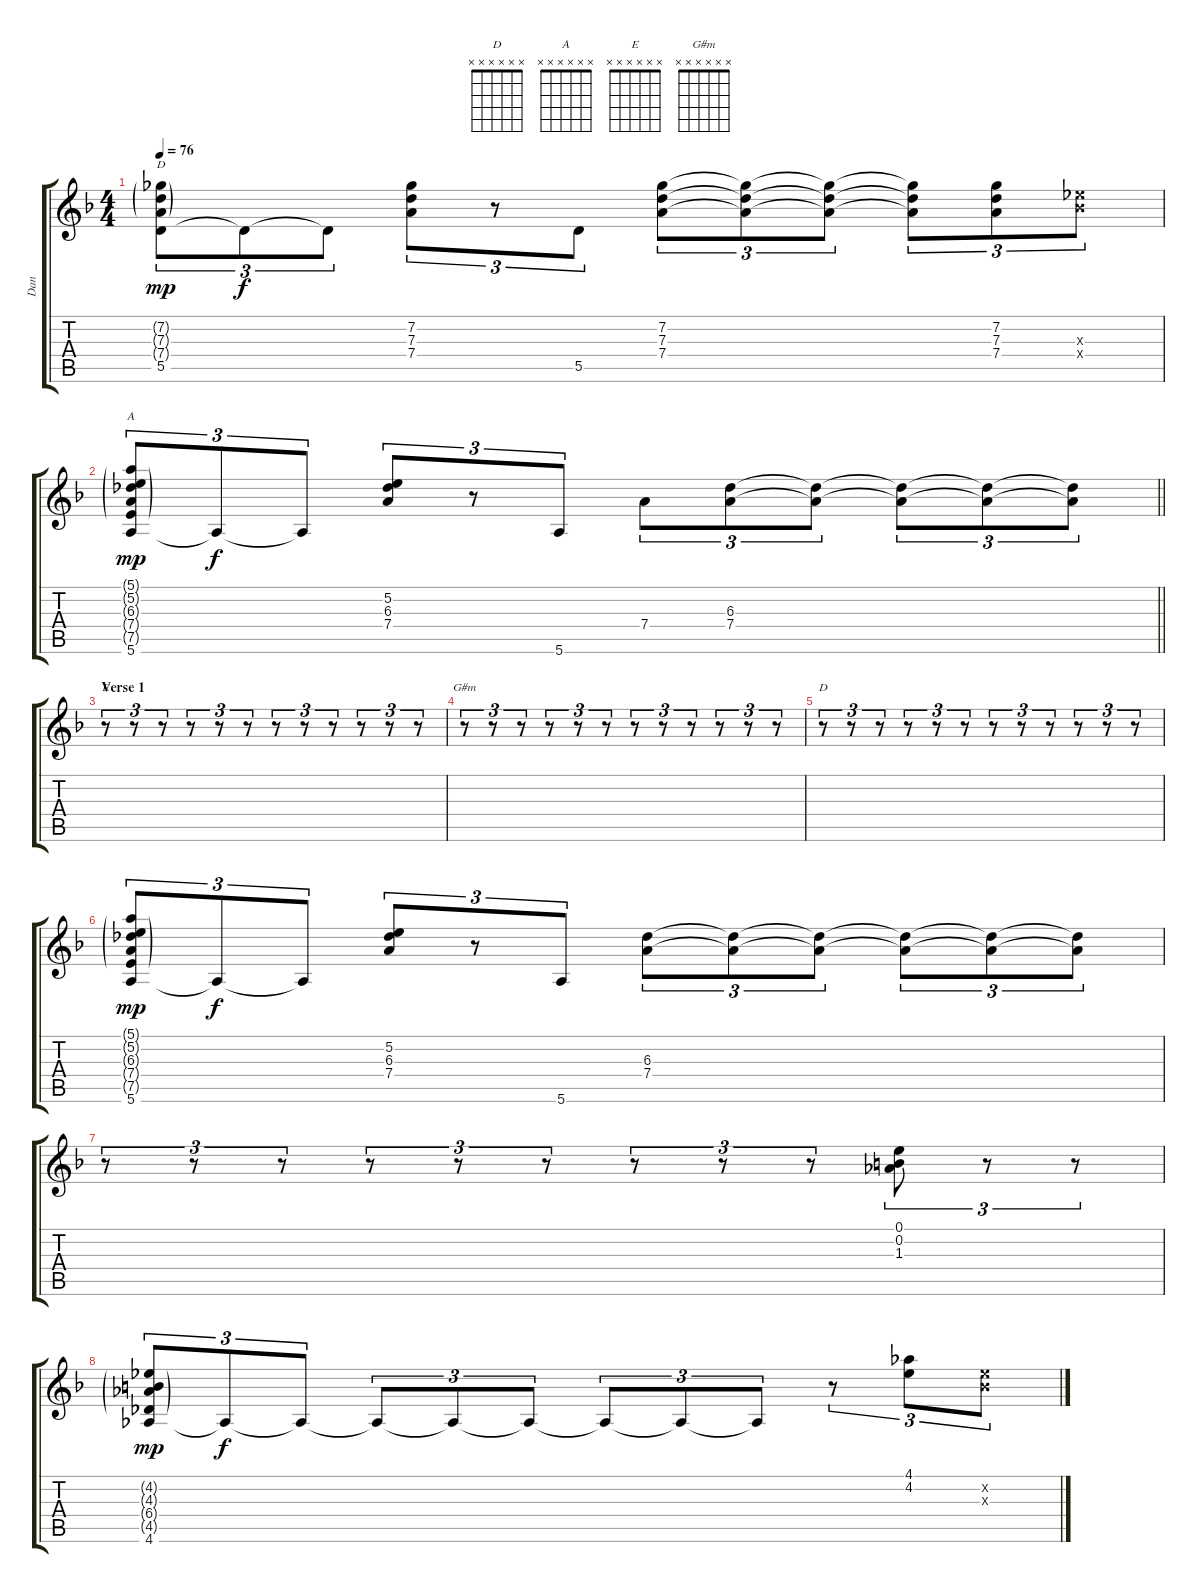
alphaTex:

\track ("Dan" "Dan") {instrument electricguitarclean}
\staff {score tabs}
\tuning (E4 B3 G3 D3 A2 E2) {hide}
\chord ("D" 6 8 8 8 6 x) {firstfret 6 barre 6}
\chord ("A" x x x x x x)
\chord ("E" x x x x x x)
\chord ("G#m" x x x x x x)
\chord ("D" x x x x x x)
\ts (4 4)
\tempo 76
\clef g2
\ks f
(7.2{g} 7.3{g} 7.4{g} 5.5).8{tu (3 2) ch "D" dy mp} 5.5{t}.8{tu (3 2) dy f} 5.5{t}.8{tu (3 2)} (7.2 7.3 7.4).8{tu (3 2)} r.8{tu (3 2)} 5.5.8{tu (3 2)} (7.2 7.3 7.4).8{tu (3 2)} (7.2{t} 7.3{t} 7.4{t}).8{tu (3 2)} (7.2{t} 7.3{t} 7.4{t}).8{tu (3 2)} (7.2{t} 7.3{t} 7.4{t}).8{tu (3 2)} (7.2 7.3 7.4).8{tu (3 2)} (8.3{x} 8.4{x}).8{tu (3 2)} |
\barLineRight lightlight
(5.1{g} 5.2{g} 6.3{g} 7.4{g} 7.5{g} 5.6).8{tu (3 2) ch "A" dy mp} 5.6{t}.8{tu (3 2) dy f} 5.6{t}.8{tu (3 2)} (5.2 6.3 7.4).8{tu (3 2)} r.8{tu (3 2)} 5.6.8{tu (3 2)} 7.4.8{tu (3 2)} (6.3 7.4).8{tu (3 2)} (6.3{t} 7.4{t}).8{tu (3 2)} (6.3{t} 7.4{t}).8{tu (3 2)} (6.3{t} 7.4{t}).8{tu (3 2)} (6.3{t} 7.4{t}).8{tu (3 2)} |
\section ("" "Verse 1")
r.8{tu (3 2) ch "E"} r.8{tu (3 2)} r.8{tu (3 2)} r.8{tu (3 2)} r.8{tu (3 2)} r.8{tu (3 2)} r.8{tu (3 2)} r.8{tu (3 2)} r.8{tu (3 2)} r.8{tu (3 2)} r.8{tu (3 2)} r.8{tu (3 2)} |
r.8{tu (3 2) ch "G#m"} r.8{tu (3 2)} r.8{tu (3 2)} r.8{tu (3 2)} r.8{tu (3 2)} r.8{tu (3 2)} r.8{tu (3 2)} r.8{tu (3 2)} r.8{tu (3 2)} r.8{tu (3 2)} r.8{tu (3 2)} r.8{tu (3 2)} |
r.8{tu (3 2) ch "D"} r.8{tu (3 2)} r.8{tu (3 2)} r.8{tu (3 2)} r.8{tu (3 2)} r.8{tu (3 2)} r.8{tu (3 2)} r.8{tu (3 2)} r.8{tu (3 2)} r.8{tu (3 2)} r.8{tu (3 2)} r.8{tu (3 2)} |
(5.1{g} 5.2{g} 6.3{g} 7.4{g} 7.5{g} 5.6).8{tu (3 2) dy mp} 5.6{t}.8{tu (3 2) dy f} 5.6{t}.8{tu (3 2)} (5.2 6.3 7.4).8{tu (3 2)} r.8{tu (3 2)} 5.6.8{tu (3 2)} (6.3 7.4).8{tu (3 2)} (6.3{t} 7.4{t}).8{tu (3 2)} (6.3{t} 7.4{t}).8{tu (3 2)} (6.3{t} 7.4{t}).8{tu (3 2)} (6.3{t} 7.4{t}).8{tu (3 2)} (6.3{t} 7.4{t}).8{tu (3 2)} |
r.8{tu (3 2)} r.8{tu (3 2)} r.8{tu (3 2)} r.8{tu (3 2)} r.8{tu (3 2)} r.8{tu (3 2)} r.8{tu (3 2)} r.8{tu (3 2)} r.8{tu (3 2)} (0.1 0.2 1.3).8{tu (3 2)} r.8{tu (3 2)} r.8{tu (3 2)} |
(4.2{g} 4.3{g} 6.4{g} 4.5{g} 4.6).8{tu (3 2) dy mp} 4.6{t}.8{tu (3 2) dy f} 4.6{t}.8{tu (3 2)} 4.6{t}.8{tu (3 2)} 4.6{t}.8{tu (3 2)} 4.6{t}.8{tu (3 2)} 4.6{t}.8{tu (3 2)} 4.6{t}.8{tu (3 2)} 4.6{t}.8{tu (3 2)} r.8{tu (3 2)} (4.1 4.2).8{tu (3 2)} (4.2{x} 4.3{x}).8{tu (3 2)}
